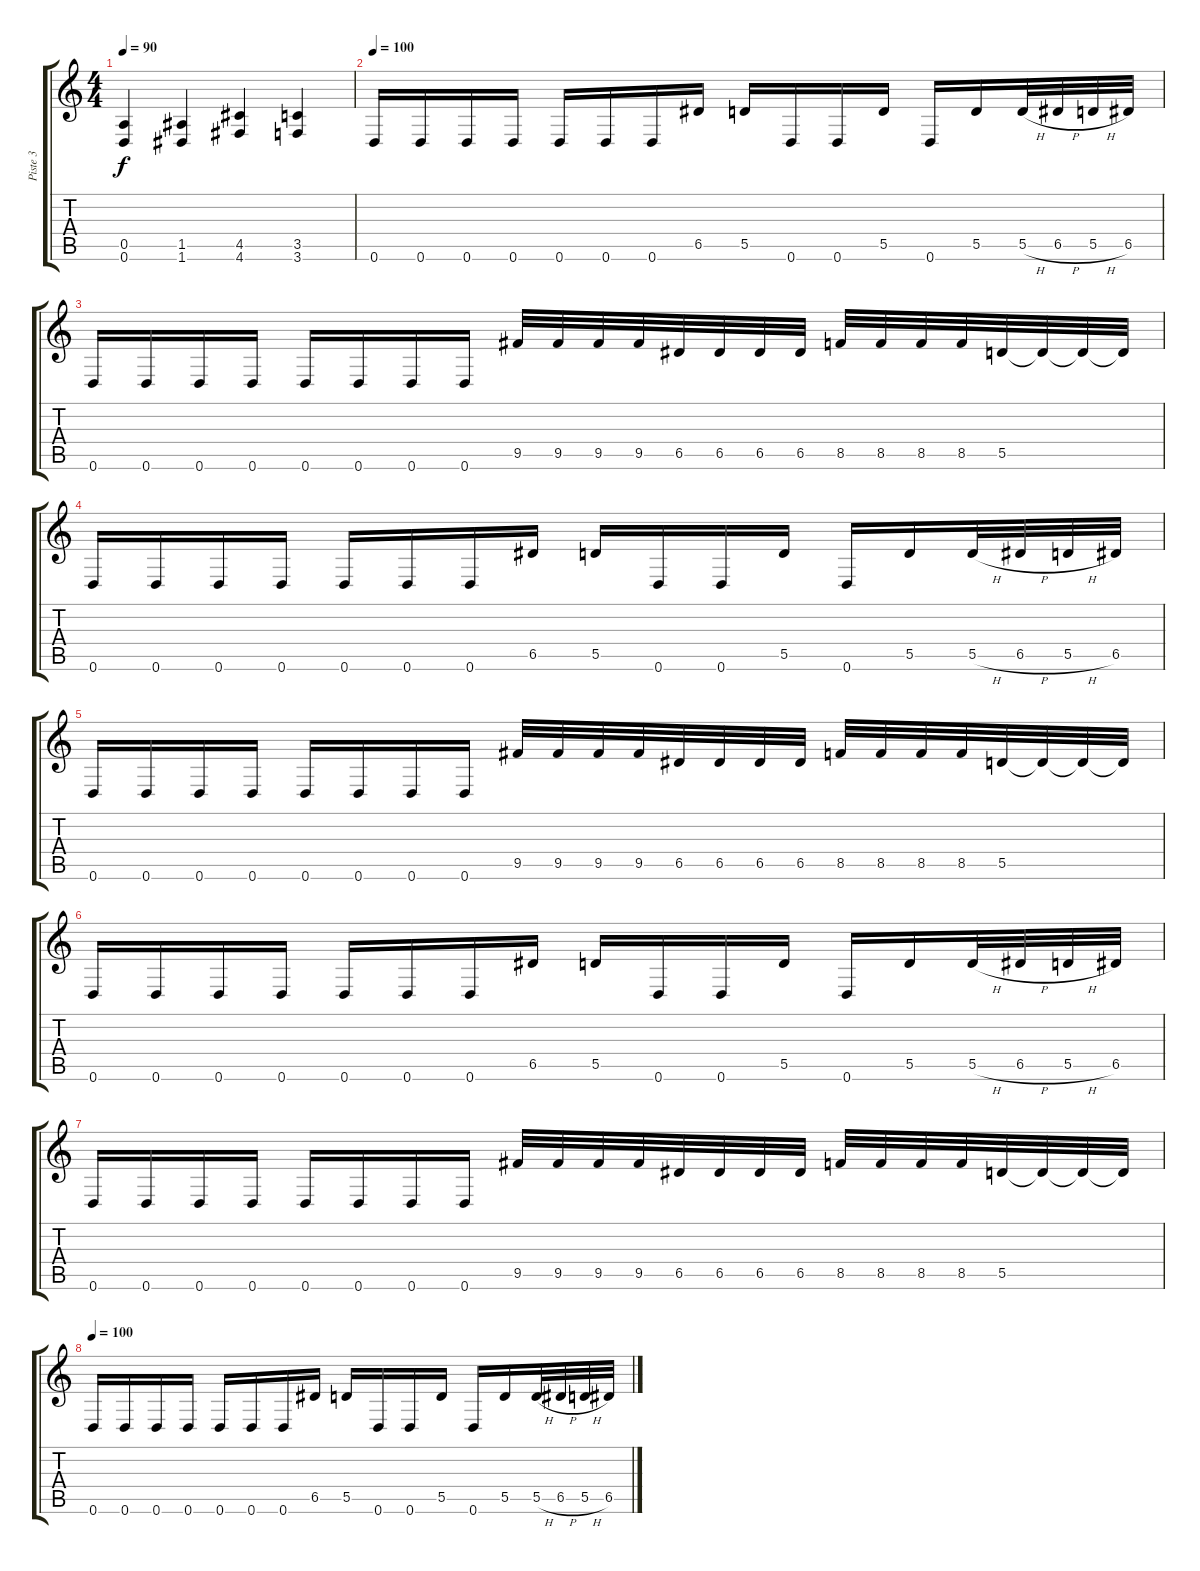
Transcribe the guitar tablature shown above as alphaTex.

\track ("Piste 3" "Piste 3") {instrument overdrivenguitar}
\staff {score tabs}
\tuning (E4 B3 G3 D3 A2 D2) {hide}
\ts (4 4)
\tempo 90
\clef g2
\ks c
(0.5 0.6).4{dy f} (1.5 1.6).4 (4.5 4.6).4 (3.5 3.6).4 |
\tempo 100
0.6.16 0.6.16 0.6.16 0.6.16 0.6.16 0.6.16 0.6.16 6.5.16 5.5.16 0.6.16 0.6.16 5.5.16 0.6.16 5.5.16 5.5{h}.32 6.5{h}.32 5.5{h}.32 6.5.32 |
0.6.16 0.6.16 0.6.16 0.6.16 0.6.16 0.6.16 0.6.16 0.6.16 9.5.32 9.5.32 9.5.32 9.5.32 6.5.32 6.5.32 6.5.32 6.5.32 8.5.32 8.5.32 8.5.32 8.5.32 5.5.32 5.5{t}.32 5.5{t}.32 5.5{t}.32 |
0.6.16 0.6.16 0.6.16 0.6.16 0.6.16 0.6.16 0.6.16 6.5.16 5.5.16 0.6.16 0.6.16 5.5.16 0.6.16 5.5.16 5.5{h}.32 6.5{h}.32 5.5{h}.32 6.5.32 |
0.6.16 0.6.16 0.6.16 0.6.16 0.6.16 0.6.16 0.6.16 0.6.16 9.5.32 9.5.32 9.5.32 9.5.32 6.5.32 6.5.32 6.5.32 6.5.32 8.5.32 8.5.32 8.5.32 8.5.32 5.5.32 5.5{t}.32 5.5{t}.32 5.5{t}.32 |
0.6.16 0.6.16 0.6.16 0.6.16 0.6.16 0.6.16 0.6.16 6.5.16 5.5.16 0.6.16 0.6.16 5.5.16 0.6.16 5.5.16 5.5{h}.32 6.5{h}.32 5.5{h}.32 6.5.32 |
0.6.16 0.6.16 0.6.16 0.6.16 0.6.16 0.6.16 0.6.16 0.6.16 9.5.32 9.5.32 9.5.32 9.5.32 6.5.32 6.5.32 6.5.32 6.5.32 8.5.32 8.5.32 8.5.32 8.5.32 5.5.32 5.5{t}.32 5.5{t}.32 5.5{t}.32 |
\tempo 100
0.6.16 0.6.16 0.6.16 0.6.16 0.6.16 0.6.16 0.6.16 6.5.16 5.5.16 0.6.16 0.6.16 5.5.16 0.6.16 5.5.16 5.5{h}.32 6.5{h}.32 5.5{h}.32 6.5.32
